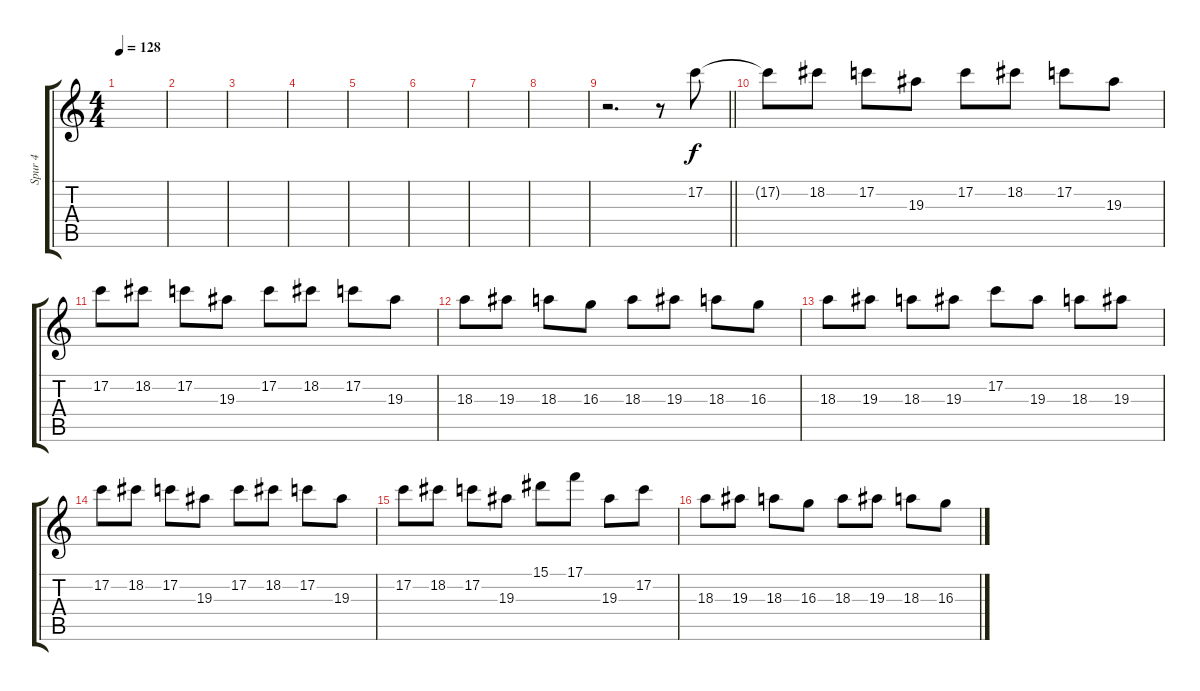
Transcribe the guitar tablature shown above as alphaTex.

\track ("Spur 4" "Spur 4") {instrument overdrivenguitar}
\staff {score tabs}
\tuning (C4 G3 Eb3 Bb2 F2 C2) {hide}
\ts (4 4)
\tempo 128
\clef g2
\ks c
|
|
|
|
|
|
|
|
\barLineRight lightlight
r.2{d} r.8 17.2.8 |
17.2{t}.8 18.2.8 17.2.8 19.3.8 17.2.8 18.2.8 17.2.8 19.3.8 |
17.2.8 18.2.8 17.2.8 19.3.8 17.2.8 18.2.8 17.2.8 19.3.8 |
18.3.8 19.3.8 18.3.8 16.3.8 18.3.8 19.3.8 18.3.8 16.3.8 |
18.3.8 19.3.8 18.3.8 19.3.8 17.2.8 19.3.8 18.3.8 19.3.8 |
17.2.8 18.2.8 17.2.8 19.3.8 17.2.8 18.2.8 17.2.8 19.3.8 |
17.2.8 18.2.8 17.2.8 19.3.8 15.1.8 17.1.8 19.3.8 17.2.8 |
18.3.8 19.3.8 18.3.8 16.3.8 18.3.8 19.3.8 18.3.8 16.3.8
